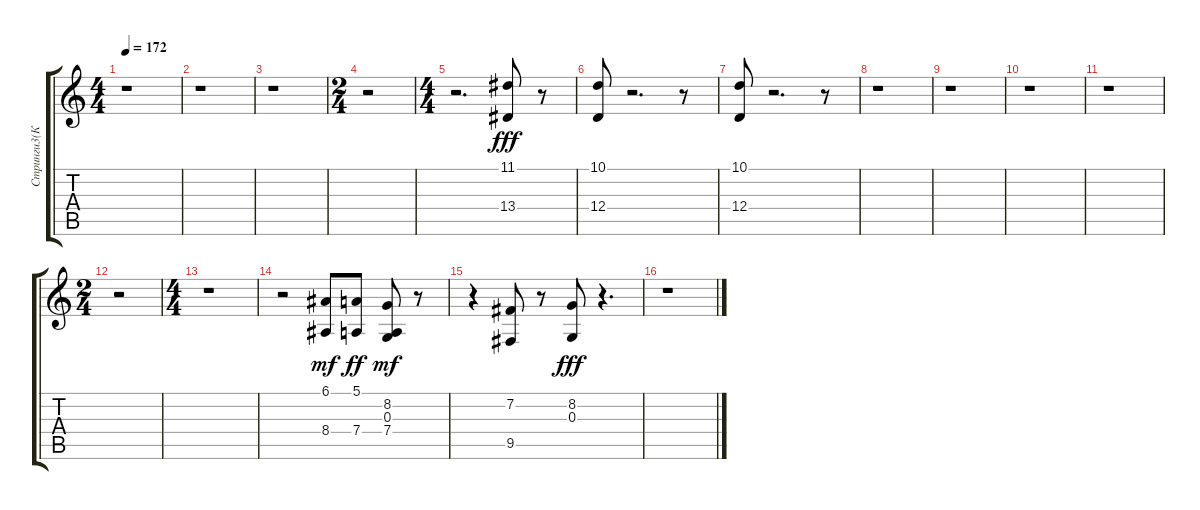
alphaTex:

\track ("Стринги3(Козлов)" "Стринги3(К") {instrument orchestrahit}
\staff {score tabs}
\tuning (E4 B3 G3 D3 A2 E2) {hide}
\ts (4 4)
\tempo 172
\clef g2
\ks c
r.1{dy ff} |
r.1 |
r.1 |
\ts (2 4)
r.2 |
\ts (4 4)
r.2{d} (11.1 13.4).8{dy fff} r.8 |
(10.1 12.4).8 r.2{d} r.8 |
(10.1 12.4).8 r.2{d} r.8 |
r.1 |
r.1 |
r.1 |
r.1 |
\ts (2 4)
r.2 |
\ts (4 4)
r.1 |
r.2 (6.1 8.4).8{dy mf} (5.1 7.4).8{dy ff} (8.2 0.3 7.4).8{dy mf} r.8 |
r.4 (7.2 9.5).8 r.8 (8.2 0.3).8{dy fff} r.4{d} |
r.1
